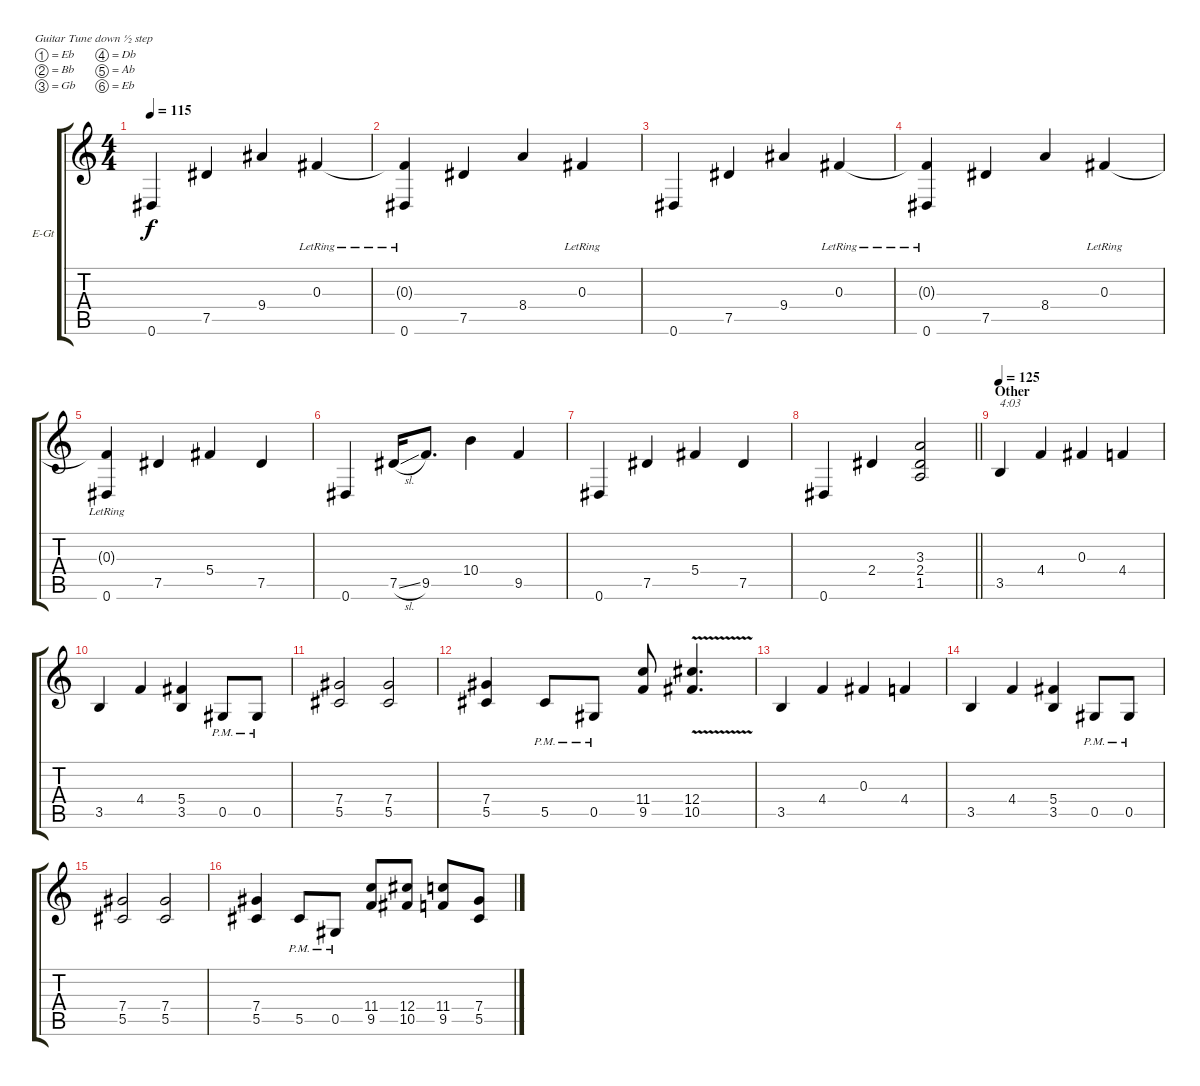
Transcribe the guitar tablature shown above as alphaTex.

\bracketExtendMode groupsimilarinstruments
\firstSystemTrackNameOrientation horizontal
\otherSystemsTrackNameOrientation horizontal
\track ("Tony" "E-Gt") {instrument distortionguitar}
\staff {score tabs}
\tuning (Eb4 Bb3 Gb3 Db3 Ab2 Eb2)
\ts (4 4)
\tempo 115
\clef g2
\ks c
0.6.4{dy f} 7.5.4 9.4.4 0.3{lr}.4 |
(0.3{lr t} 0.6).4 7.5.4 8.4.4 0.3{lr}.4 |
0.6.4 7.5.4 9.4.4 0.3{lr}.4 |
(0.3{lr t} 0.6).4 7.5.4 8.4.4 0.3{lr}.4 |
(0.3{lr t} 0.6).4 7.5.4 5.4.4 7.5.4 |
0.6.4 7.5{sl}.16 9.5.8{d} 10.4.4 9.5.4 |
0.6.4 7.5.4 5.4.4 7.5.4 |
\barLineRight lightlight
0.6.4 2.4.4 (3.3 2.4 1.5).2 |
\section ("" "Other")
\tempo 125
3.5.4{txt "4:03"} 4.4.4 0.3.4 4.4.4 |
3.5.4 4.4.4 (5.4 3.5).4 0.5{pm}.8 0.5{pm}.8 |
(7.4 5.5).2 (7.4 5.5).2 |
(7.4 5.5).4 5.5{pm}.8 0.5{pm}.8 (11.4 9.5).8 (12.4 10.5{v}).4{d} |
3.5.4 4.4.4 0.3.4 4.4.4 |
3.5.4 4.4.4 (5.4 3.5).4 0.5{pm}.8 0.5{pm}.8 |
(7.4 5.5).2 (7.4 5.5).2 |
(7.4 5.5).4 5.5{pm}.8 0.5{pm}.8 (11.4 9.5).8 (12.4 10.5).8 (11.4 9.5).8 (7.4 5.5).8
